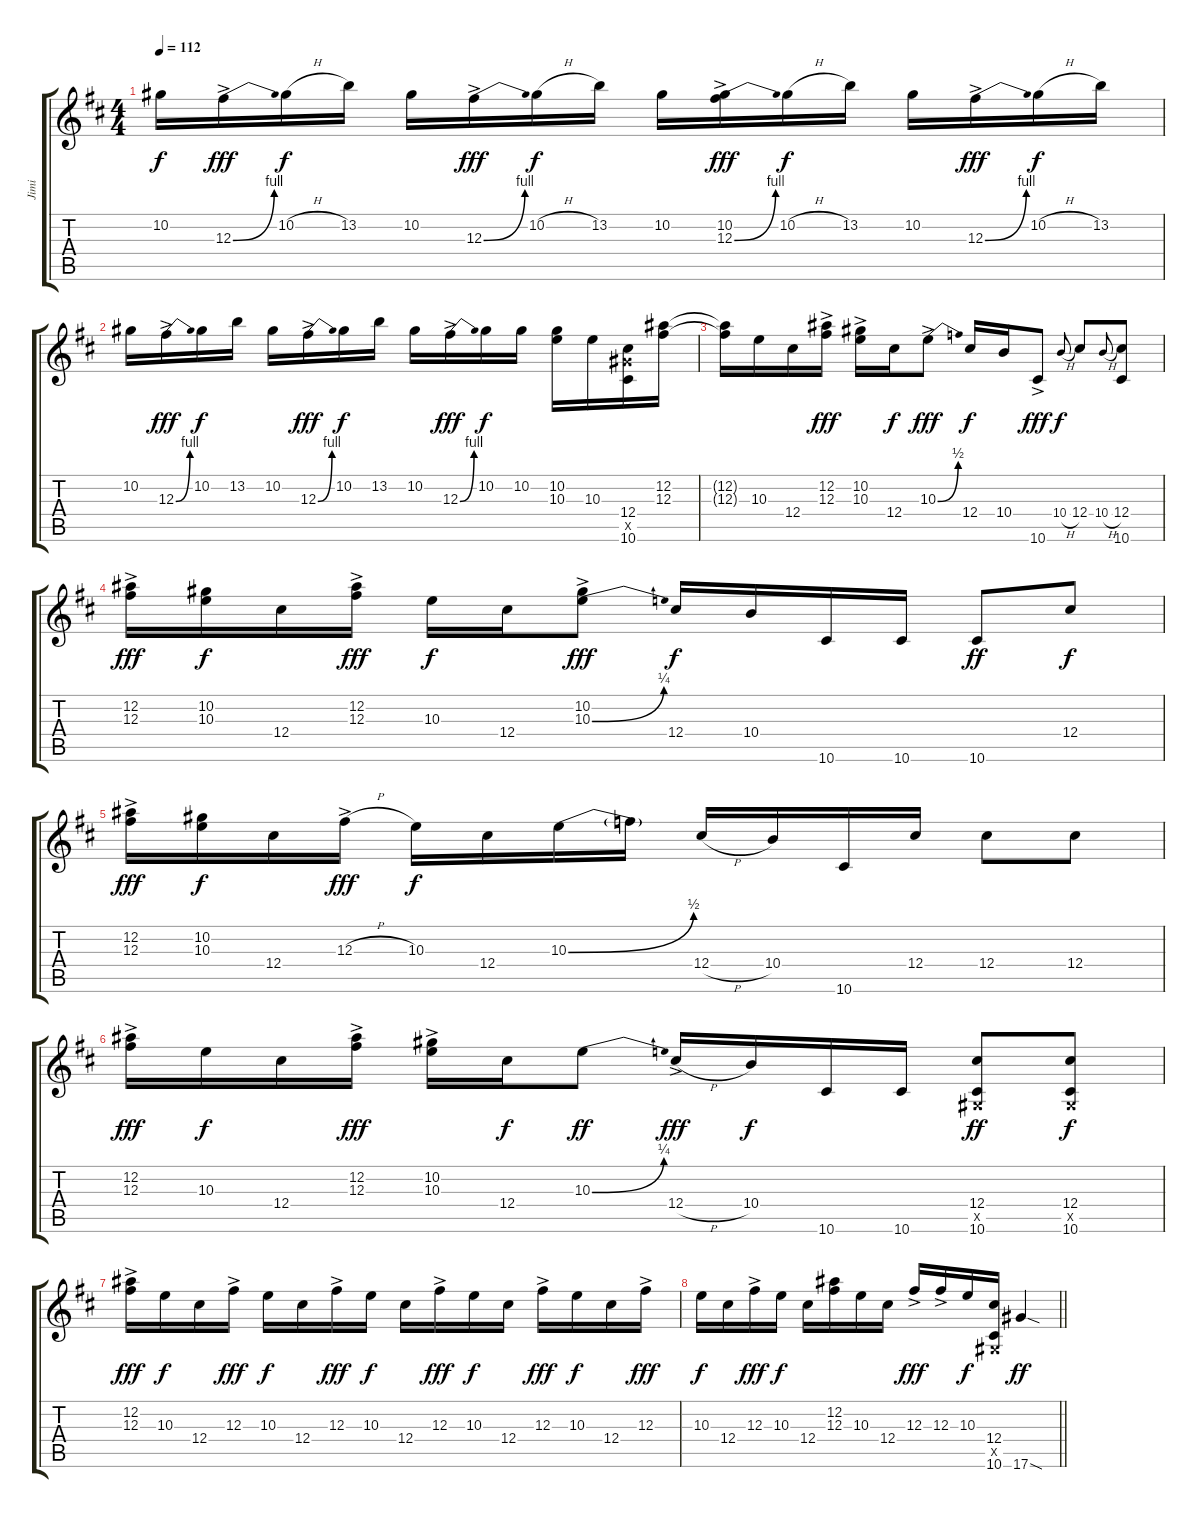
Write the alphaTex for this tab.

\track ("Jimi" "Jimi") {instrument distortionguitar}
\staff {score tabs}
\tuning (Eb4 Bb3 Gb3 Db3 Ab2 Eb2) {hide}
\ts (4 4)
\tempo 112
\clef g2
\ks d
10.2.16{dy f} 12.3{be (bend 0 0 60 4) ac}.16{dy fff} 10.2{h}.16{dy f} 13.2.16 10.2.16 12.3{be (bend 0 0 60 4) ac}.16{dy fff} 10.2{h}.16{dy f} 13.2.16 10.2.16 (10.2{ac} 12.3{be (bend 0 0 60 4) ac}).16{dy fff} 10.2{h}.16{dy f} 13.2.16 10.2.16 12.3{be (bend 0 0 60 4) ac}.16{dy fff} 10.2{h}.16{dy f} 13.2.16 |
10.2.16 12.3{be (bend 0 0 60 4) ac}.16{dy fff} 10.2.16{dy f} 13.2.16 10.2.16 12.3{be (bend 0 0 60 4) ac}.16{dy fff} 10.2.16{dy f} 13.2.16 10.2.16 12.3{be (bend 0 0 60 4) ac}.16{dy fff} 10.2.16{dy f} 10.2.16 (10.2 10.3).16 10.3.16 (12.4 12.5{x} 10.6).16 (12.2 12.3).16 |
(12.2{t} 12.3{t}).16 10.3.16 12.4.16 (12.2{ac} 12.3{ac}).16{dy fff} (10.2{ac} 10.3{ac}).16 12.4.16{dy f} 10.3{be (bend 0 0 60 2) ac}.8{dy fff} 12.4.16{dy f} 10.4.16 10.6{ac}.8{dy fff} 10.4{h}.8{gr onbeat dy f} 12.4.8 10.4{h}.8{gr onbeat} (12.4 10.6).8 |
(12.2{ac} 12.3{ac}).16{dy fff} (10.2 10.3).16{dy f} 12.4.16 (12.2{ac} 12.3{ac}).16{dy fff} 10.3.16{dy f} 12.4.16 (10.2{ac} 10.3{be (bend 0 0 60 1) ac}).8{dy fff} 12.4.16{dy f} 10.4.16 10.6.16 10.6.16 10.6.8{dy ff} 12.4.8{dy f} |
(12.2{ac} 12.3{ac}).16{dy fff} (10.2 10.3).16{dy f} 12.4.16 12.3{h ac}.16{dy fff} 10.3.16{dy f} 12.4.16 10.3{be (bend 0 0 60 2)}.16 10.3{t}.16 12.4{h}.16 10.4.16 10.6.16 12.4.16 12.4.8 12.4.8 |
(12.2{ac} 12.3{ac}).16{dy fff} 10.3.16{dy f} 12.4.16 (12.2{ac} 12.3{ac}).16{dy fff} (10.2{ac} 10.3{ac}).16 12.4.16{dy f} 10.3{be (bend 0 0 60 1)}.8{dy ff} 12.4{h ac}.16{dy fff} 10.4.16{dy f} 10.6.16 10.6.16 (12.4 0.5{x} 10.6).8{dy ff} (12.4 0.5{x} 10.6).8{dy f} |
(12.2{ac} 12.3{ac}).16{dy fff} 10.3.16{dy f} 12.4.16 12.3{ac}.16{dy fff} 10.3.16{dy f} 12.4.16 12.3{ac}.16{dy fff} 10.3.16{dy f} 12.4.16 12.3{ac}.16{dy fff} 10.3.16{dy f} 12.4.16 12.3{ac}.16{dy fff} 10.3.16{dy f} 12.4.16 12.3{ac}.16{dy fff} |
\barLineRight lightlight
10.3.16{dy f} 12.4.16 12.3{ac}.16{dy fff} 10.3.16{dy f} 12.4.16 (12.2 12.3).16 10.3.16 12.4.16 12.3{ac}.16{dy fff} 12.3{ac}.16 10.3.16{dy f} (12.4 0.5{x} 10.6).16 17.6{sod}.4{dy ff}
